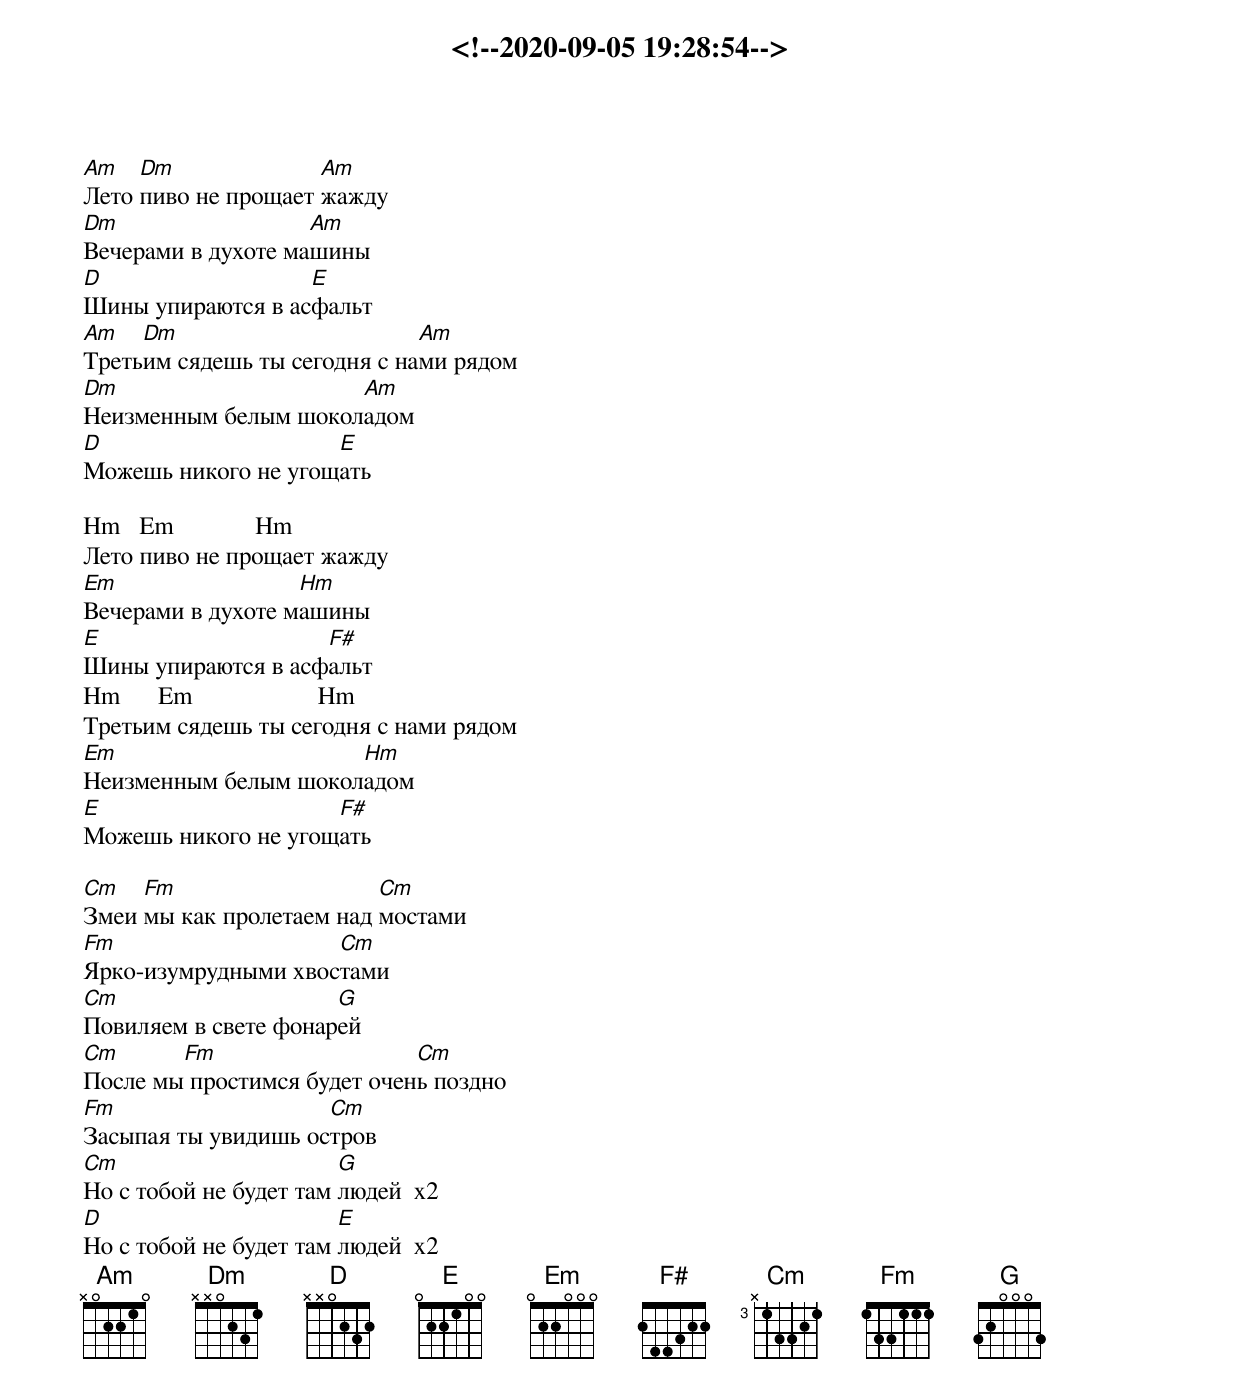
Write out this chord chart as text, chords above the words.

<!--2020-09-05 19:28:54-->
Am   Dm              Am
Лето пиво не прощает жажду
Dm                  Am
Вечерами в духоте машины
D                  E
Шины упираются в асфальт
Am   Dm                       Am
Третьим сядешь ты сегодня с нами рядом
Dm                    Am
Неизменным белым шоколадом
D                    E
Можешь никого не угощать

Hm   Em             Hm
Лето пиво не прощает жажду
Em                 Hm
Вечерами в духоте машины
E                   F#
Шины упираются в асфальт
Hm      Em                    Hm
Третьим сядешь ты сегодня с нами рядом
Em                    Hm
Неизменным белым шоколадом
E                    F#
Можешь никого не угощать

Cm   Fm                   Cm
Змеи мы как пролетаем над мостами
Fm                   Cm
Ярко-изумрудными хвостами
Cm                    G
Повиляем в свете фонарей
Cm      Fm                   Cm
После мы простимся будет очень поздно
Fm                   Cm
Засыпая ты увидишь остров
Cm                      G
Но с тобой не будет там людей  х2
D                       E
Но с тобой не будет там людей  х2
